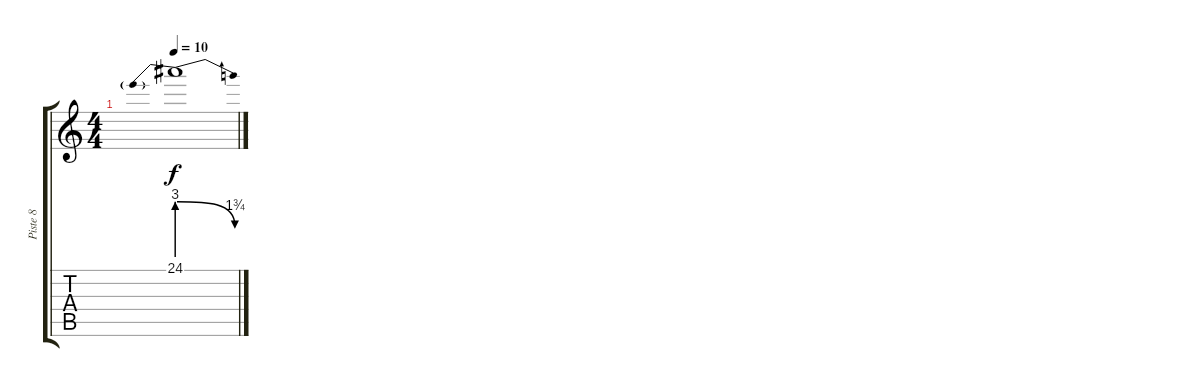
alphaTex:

\track ("Piste 8" "Piste 8") {instrument stringensemble1}
\staff {score tabs}
\tuning (E4 B3 G3 D3 A2 E2) {hide}
\ts (4 4)
\tempo 10
\clef g2
\ks c
24.1{be (prebendrelease 0 12 60 7)}.1{dy f instrument stringensemble1}
